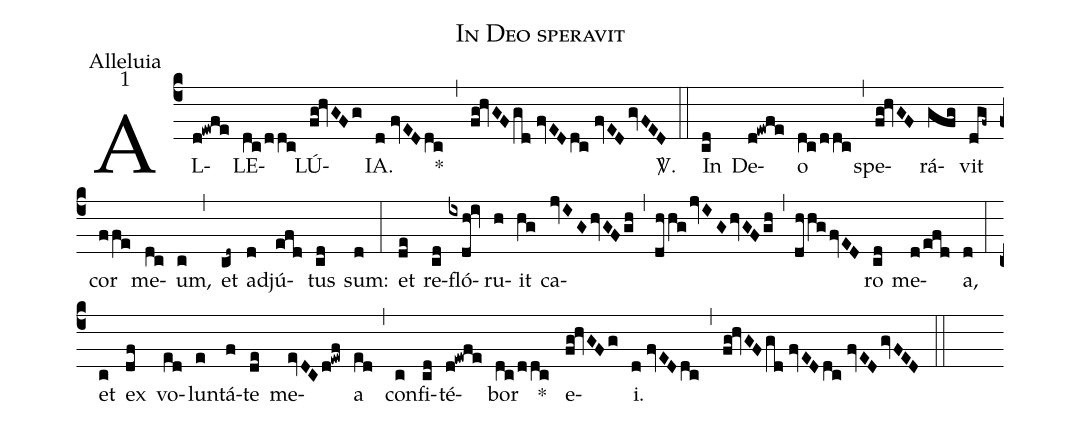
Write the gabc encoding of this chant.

name:In Deo speravit;
office-part:Alleluia;
mode:1;
%%
(c4) AL(d!ewfe)LE(dc/ddc)LÚ(fg!hvGFg)IA.(d//fvEDdc) *(,) (fg!hvGFgd//fvED/dc//fvED/gvFED) <sp>V/</sp>.(::) In(cd) De(d!ewfe)o(dc/ddc) (,) spe(fg!hvGF)rá(gfg)vit(dgf~) cor(ffe) me(dc)um,(c) (,) et(cd~) ad(d)jú(efd)tus(cd) sum:(d) (:) et(de) re(cd)fló(ixdh!iv)ru(h)it(hg) ca(jvIGhvGFgh,dhhgjvIGhvGFgh,dhhgfvED)ro(cd) me(d/efd)a,(d) (:) et(c) ex(df) vo(ed)lun(e)tá(f)te(de) me(evDCd!ewf)a(ed) (,) con(c)fi(cd)té(d!ewfe)bor(dc/ddc) *() e(fg!hvGFg)i.(d//fvEDdc) (,) (fg!hvGFgd//fvEDdc//fvED/gvFED) (::)
